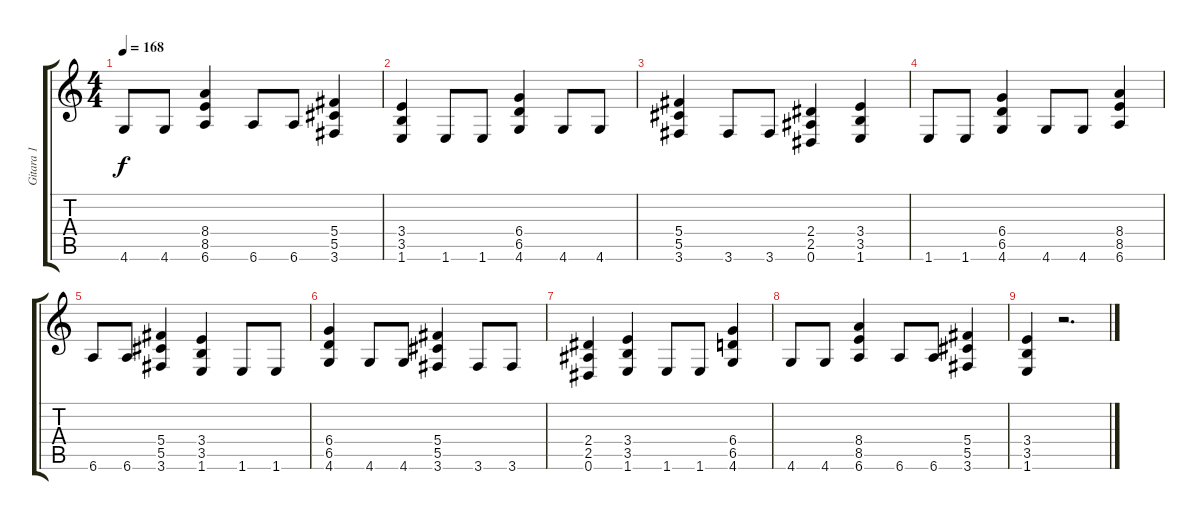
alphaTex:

\track ("Gitara 1" "Gitara 1") {instrument overdrivenguitar}
\staff {score tabs}
\tuning (Eb4 Bb3 Gb3 Db3 Ab2 Eb2) {hide}
\ts (4 4)
\tempo 168
\clef g2
\ks c
4.6.8{dy f} 4.6.8 (8.4 8.5 6.6).4 6.6.8 6.6.8 (5.4 5.5 3.6).4 |
(3.4 3.5 1.6).4 1.6.8 1.6.8 (6.4 6.5 4.6).4 4.6.8 4.6.8 |
(5.4 5.5 3.6).4 3.6.8 3.6.8 (2.4 2.5 0.6).4 (3.4 3.5 1.6).4 |
1.6.8 1.6.8 (6.4 6.5 4.6).4 4.6.8 4.6.8 (8.4 8.5 6.6).4 |
6.6.8 6.6.8 (5.4 5.5 3.6).4 (3.4 3.5 1.6).4 1.6.8 1.6.8 |
(6.4 6.5 4.6).4 4.6.8 4.6.8 (5.4 5.5 3.6).4 3.6.8 3.6.8 |
(2.4 2.5 0.6).4 (3.4 3.5 1.6).4 1.6.8 1.6.8 (6.4 6.5 4.6).4 |
4.6.8 4.6.8 (8.4 8.5 6.6).4 6.6.8 6.6.8 (5.4 5.5 3.6).4 |
(3.4 3.5 1.6).4 r.2{d}
